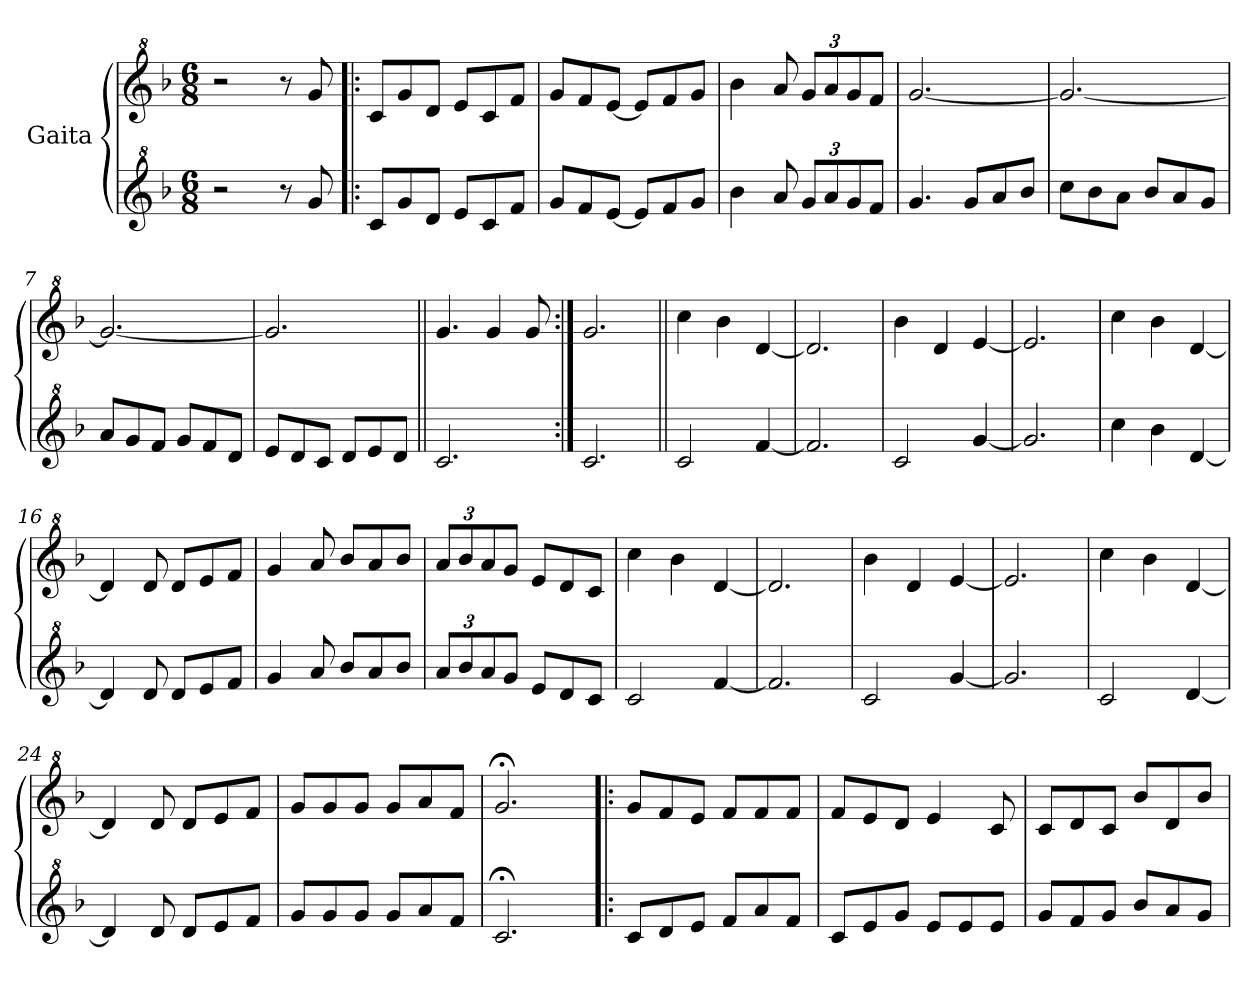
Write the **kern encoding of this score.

**kern	**kern
*part2	*part1
*staff2	*staff1
*I"Gaita	*I"Gaita
*clefG^2	*clefG^2
*k[b-]	*k[b-]
*M6/8	*M6/8
*MM210	*MM210
=1	=1
2r	2r
8r	8r
8gg/	8gg/
=2!|:	=2!|:
8cc/L	8cc/L
8gg/	8gg/
8dd/J	8dd/J
8ee/L	8ee/L
8cc/	8cc/
8ff/J	8ff/J
=3	=3
8gg/L	8gg/L
8ff/	8ff/
[8ee/J	[8ee/J
8ee/L]	8ee/L]
8ff/	8ff/
8gg/J	8gg/J
=4	=4
4bb-\	4bb-\
8aa/	8aa/
*Xbrackettup	*Xbrackettup
12gg/L	12gg/L
12aa/	12aa/
12gg/	12gg/
8ff/J	8ff/J
=5	=5
4.gg/	[2.gg/
8gg/L	.
8aa/	.
8bb-/J	.
=6	=6
8ccc\L	2.gg/_
8bb-\	.
8aa\J	.
8bb-/L	.
8aa/	.
8gg/J	.
=7	=7
8aa/L	2.gg/_
8gg/	.
8ff/J	.
8gg/L	.
8ff/	.
8dd/J	.
!!LO:LB:g=z
=8	=8
8ee/L	2.gg/]
8dd/	.
8cc/J	.
8dd/L	.
8ee/	.
8dd/J	.
=9||	=9||
2.cc/	4.gg/
.	4gg/
.	8gg/
=10:|!	=10:|!
2.cc/	2.gg/
=11||	=11||
2cc/	4ccc\
.	4bb-\
[4ff/	[4dd/
=12	=12
2.ff/]	2.dd/]
=13	=13
2cc/	4bb-\
.	4dd/
[4gg/	[4ee/
=14	=14
2.gg/]	2.ee/]
=15	=15
4ccc\	4ccc\
4bb-\	4bb-\
[4dd/	[4dd/
=16	=16
4dd/]	4dd/]
8dd/	8dd/
8dd/L	8dd/L
8ee/	8ee/
8ff/J	8ff/J
=17	=17
4gg/	4gg/
8aa/	8aa/
8bb-/L	8bb-/L
8aa/	8aa/
8bb-/J	8bb-/J
!!LO:LB:g=z
=18	=18
12aa/L	12aa/L
12bb-/	12bb-/
12aa/	12aa/
8gg/J	8gg/J
8ee/L	8ee/L
8dd/	8dd/
8cc/J	8cc/J
=19	=19
2cc/	4ccc\
.	4bb-\
[4ff/	[4dd/
=20	=20
2.ff/]	2.dd/]
=21	=21
2cc/	4bb-\
.	4dd/
[4gg/	[4ee/
=22	=22
2.gg/]	2.ee/]
=23	=23
2cc/	4ccc\
.	4bb-\
[4dd/	[4dd/
=24	=24
4dd/]	4dd/]
8dd/	8dd/
8dd/L	8dd/L
8ee/	8ee/
8ff/J	8ff/J
=25	=25
8gg/L	8gg/L
8gg/	8gg/
8gg/J	8gg/J
8gg/L	8gg/L
8aa/	8aa/
8ff/J	8ff/J
=26	=26
2.cc;</	2.gg;</
=27!|:	=27!|:
8cc/L	8gg/L
8dd/	8ff/
8ee/J	8ee/J
8ff/L	8ff/L
8aa/	8ff/
8ff/J	8ff/J
!!LO:LB:g=z
=28	=28
8cc/L	8ff/L
8ee/	8ee/
8gg/J	8dd/J
8ee/L	4ee/
8ee/	.
8ee/J	8cc/
=29	=29
8gg/L	8cc/L
8ff/	8dd/
8gg/J	8cc/J
8bb-/L	8bb-/L
8aa/	8dd/
8gg/J	8bb-/J
=	=
*-	*-
